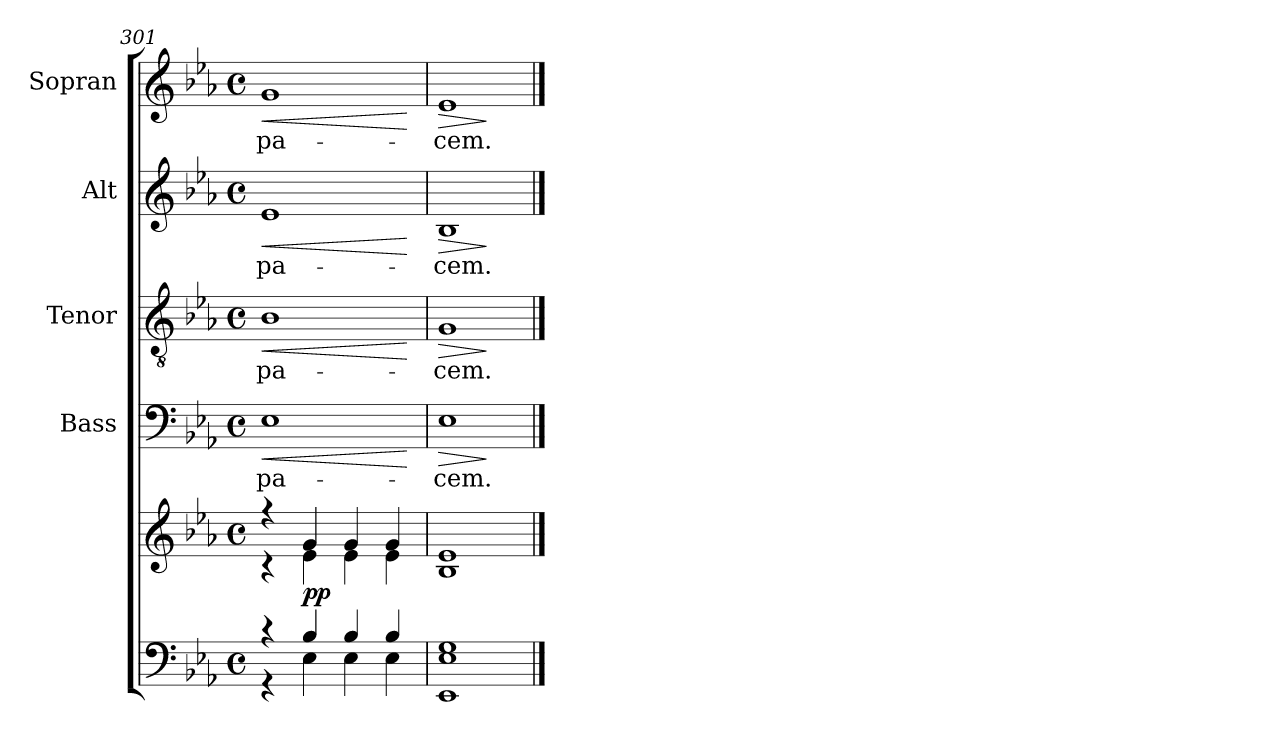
**kern	**kern	**dynam	**kern	**text	**dynam	**kern	**text	**dynam	**kern	**text	**dynam	**kern	**text	**dynam
*part5	*part5	*part5	*part4	*part4	*part4	*part3	*part3	*part3	*part2	*part2	*part2	*part1	*part1	*part1
*staff6	*staff5	*staff5/6	*staff4	*staff4	*staff4	*staff3	*staff3	*staff3	*staff2	*staff2	*staff2	*staff1	*staff1	*staff1
*	*	*	*I"Bass	*	*	*I"Tenor	*	*	*I"Alt	*	*	*I"Sopran	*	*
*	*	*	*I'B.	*	*	*I'T.	*	*	*I'A.	*	*	*I'S.	*	*
*clefF4	*clefG2	*	*clefF4	*	*	*clefGv2	*	*	*clefG2	*	*	*clefG2	*	*
*k[b-e-a-]	*k[b-e-a-]	*	*k[b-e-a-]	*	*	*k[b-e-a-]	*	*	*k[b-e-a-]	*	*	*k[b-e-a-]	*	*
*E-:	*E-:	*	*E-:	*	*	*E-:	*	*	*E-:	*	*	*E-:	*	*
*M4/4	*M4/4	*	*M4/4	*	*	*M4/4	*	*	*M4/4	*	*	*M4/4	*	*
*met(c)	*met(c)	*	*met(c)	*	*	*met(c)	*	*	*met(c)	*	*	*met(c)	*	*
=301	=301	=301	=301	=301	=301	=301	=301	=301	=301	=301	=301	=301	=301	=301
*^	*^	*	*	*	*	*	*	*	*	*	*	*	*	*
!	!	!	!	!	!	!LO:LY:b	!LO:HP:b	!	!LO:LY:b	!LO:HP:b	!	!LO:LY:b	!LO:HP:b	!	!LO:LY:b	!LO:HP:b
4r	4r	4r	4r	.	1E-	pa-	<	1B-	pa-	<	1e-	pa-	<	1g	pa-	<
!	!	!	!	!LO:DY:b	!	!	!	!	!	!	!	!	!	!	!	!
4B-/	4E-\	4g/	4e-\	pp	.	.	.	.	.	.	.	.	.	.	.	.
4B-/	4E-\	4g/	4e-\	.	.	.	.	.	.	.	.	.	.	.	.	.
4B-/	4E-\	4g/	4e-\	.	.	.	.	.	.	.	.	.	.	.	.	.
*v	*v	*	*	*	*	*	*	*	*	*	*	*	*	*	*	*
*	*v	*v	*	*	*	*	*	*	*	*	*	*	*	*	*
.	.	.	.	.	[	.	.	[	.	.	[	.	.	[
=302	=302	=302	=302	=302	=302	=302	=302	=302	=302	=302	=302	=302	=302	=302
*^	*^	*	*	*	*	*	*	*	*	*	*	*	*	*
!	!	!	!	!	!	!LO:LY:b	!LO:HP:b	!	!LO:LY:b	!LO:HP:b	!	!LO:LY:b	!LO:HP:b	!	!LO:LY:b	!LO:HP:b
1E- 1G	1EE-	1e-	1B-	.	1E-	-cem.	>	1G	-cem.	>	1B-	-cem.	>	1e-	-cem.	>
*v	*v	*	*	*	*	*	*	*	*	*	*	*	*	*	*	*
*	*v	*v	*	*	*	*	*	*	*	*	*	*	*	*	*
.	.	.	.	.	]	.	.	]	.	.	]	.	.	]
==	==	==	==	==	==	==	==	==	==	==	==	==	==	==
*-	*-	*-	*-	*-	*-	*-	*-	*-	*-	*-	*-	*-	*-	*-
